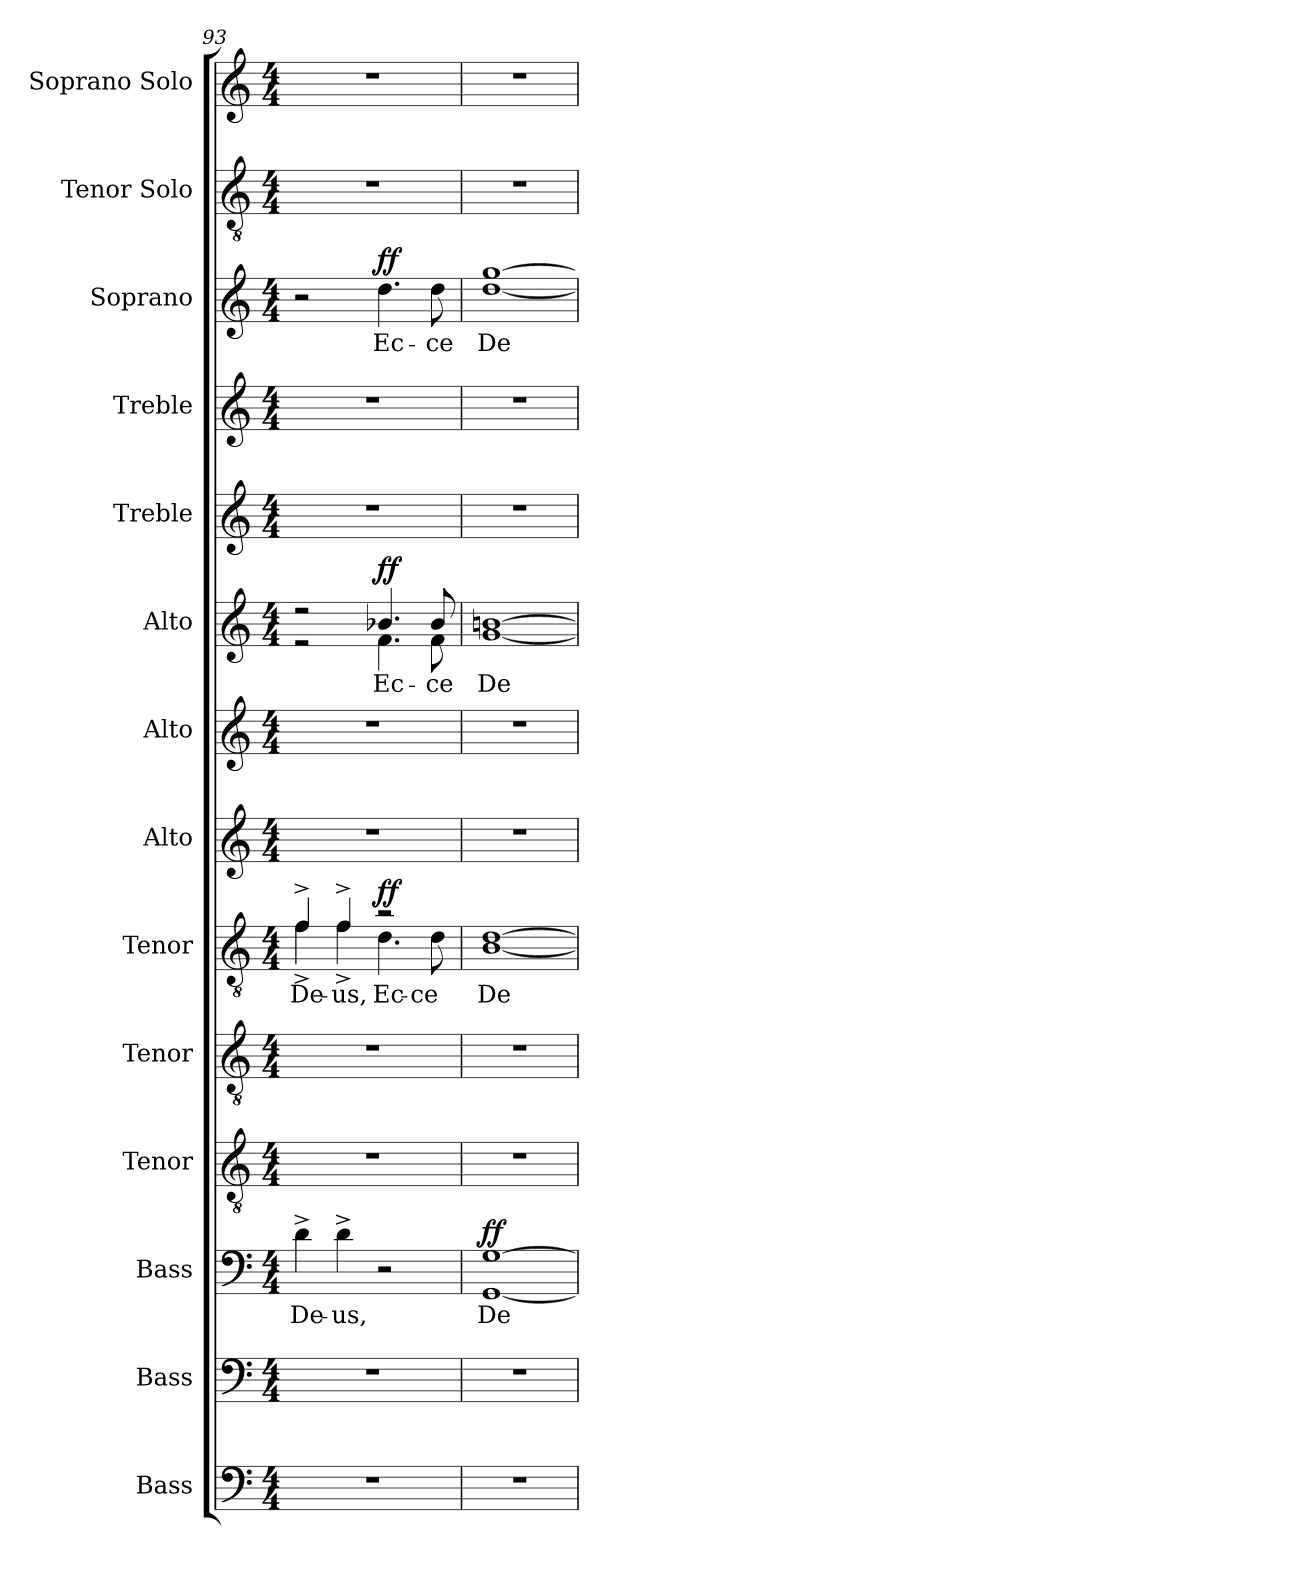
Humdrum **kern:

**kern	**kern	**kern	**text	**dynam	**kern	**kern	**kern	**text	**dynam	**kern	**kern	**kern	**text	**dynam	**kern	**kern	**kern	**text	**dynam	**kern	**kern
*part14	*part13	*part12	*part12	*part12	*part11	*part10	*part9	*part9	*part9	*part8	*part7	*part6	*part6	*part6	*part5	*part4	*part3	*part3	*part3	*part2	*part1
*staff14	*staff13	*staff12	*staff12	*staff12	*staff11	*staff10	*staff9	*staff9	*staff9	*staff8	*staff7	*staff6	*staff6	*staff6	*staff5	*staff4	*staff3	*staff3	*staff3	*staff2	*staff1
*I"Bass	*I"Bass	*I"Bass	*	*	*I"Tenor	*I"Tenor	*I"Tenor	*	*	*I"Alto	*I"Alto	*I"Alto	*	*	*I"Treble	*I"Treble	*I"Soprano	*	*	*I"Tenor Solo	*I"Soprano Solo
*I'B. 2.	*I'B. 1.	*I'B.	*	*	*I'T. 2.	*I'T. 1.	*I'T.	*	*	*I'A. 2.	*I'A. 1.	*I'A.	*	*	*	*	*I'S.	*	*	*I'T.  Solo	*I'S.  Solo
*clefF4	*clefF4	*clefF4	*	*	*clefGv2	*clefGv2	*clefGv2	*	*	*clefG2	*clefG2	*clefG2	*	*	*clefG2	*clefG2	*clefG2	*	*	*clefGv2	*clefG2
*	*	*	*	*	*ITrd7c12	*ITrd7c12	*ITrd7c12	*	*	*	*	*	*	*	*	*	*	*	*	*ITrd7c12	*
*k[]	*k[]	*k[]	*	*	*k[]	*k[]	*k[]	*	*	*k[]	*k[]	*k[]	*	*	*k[]	*k[]	*k[]	*	*	*k[]	*k[]
*C:	*C:	*C:	*	*	*C:	*C:	*C:	*	*	*C:	*C:	*C:	*	*	*C:	*C:	*C:	*	*	*C:	*C:
*M4/4	*M4/4	*M4/4	*	*	*M4/4	*M4/4	*M4/4	*	*	*M4/4	*M4/4	*M4/4	*	*	*M4/4	*M4/4	*M4/4	*	*	*M4/4	*M4/4
=93	=93	=93	=93	=93	=93	=93	=93	=93	=93	=93	=93	=93	=93	=93	=93	=93	=93	=93	=93	=93	=93
!	!	!	!LO:LY:b:color=#000000	!	!	!	!	!	!	!	!	!	!	!	!	!	!	!	!	!	!
*	*	*	*	*	*	*	*^	*	*	*	*	*	*	*	*	*	*	*	*	*	*
!	!	!	!	!	!	!	!	!	!LO:LY:b:color=#000000	!	!	!	!	!	!	!	!	!	!	!	!	!
*	*	*	*	*	*	*	*	*	*	*	*	*	*^	*	*	*	*	*	*	*	*	*
1r	1r	4d^i\	De-	.	1r	1r	4F^i/	4F^i\	De-	.	1r	1r	2r	2r	.	.	1r	1r	2r	.	.	1r	1r
!	!	!	!LO:LY:b:color=#000000	!	!	!	!	!	!	!	!	!	!	!	!	!	!	!	!	!	!	!	!
!	!	!	!	!	!	!	!	!	!LO:LY:b:color=#000000	!	!	!	!	!	!	!	!	!	!	!	!	!	!
.	.	4d^i\	-us,	.	.	.	4F^i/	4F^i\	-us,	.	.	.	.	.	.	.	.	.	.	.	.	.	.
!	!	!	!	!	!	!	!	!	!LO:LY:b:color=#000000	!	!	!	!	!	!	!	!	!	!	!	!	!	!
!	!	!	!	!	!	!	!	!	!	!	!	!	!	!	!LO:LY:b:color=#000000	!	!	!	!	!	!	!	!
!	!	!	!	!	!	!	!	!	!	!	!	!	!	!	!	!	!	!	!	!LO:LY:b:color=#000000	!	!	!
.	.	2r	.	.	.	.	2r	4.Di\	Ec-	ff	.	.	4.b-Xi/	4.fi\	Ec-	ff	.	.	4.ddi\	Ec-	ff	.	.
!	!	!	!	!	!	!	!	!	!LO:LY:b:color=#000000	!	!	!	!	!	!	!	!	!	!	!	!	!	!
!	!	!	!	!	!	!	!	!	!	!	!	!	!	!	!LO:LY:b:color=#000000	!	!	!	!	!	!	!	!
!	!	!	!	!	!	!	!	!	!	!	!	!	!	!	!	!	!	!	!	!LO:LY:b:color=#000000	!	!	!
.	.	.	.	.	.	.	.	8Di\	-ce	.	.	.	8b-i/	8fi\	-ce	.	.	.	8ddi\	-ce	.	.	.
=94	=94	=94	=94	=94	=94	=94	=94	=94	=94	=94	=94	=94	=94	=94	=94	=94	=94	=94	=94	=94	=94	=94	=94
!	!	!	!LO:LY:b:color=#000000	!	!	!	!	!	!	!	!	!	!	!	!	!	!	!	!	!	!	!	!
*	*	*^	*	*	*	*	*	*	*	*	*	*	*	*	*	*	*	*	*	*	*	*	*
!	!	!	!	!	!	!	!	!	!	!LO:LY:b:color=#000000	!	!	!	!	!	!	!	!	!	!	!	!	!	!
!	!	!	!	!	!	!	!	!	!	!	!	!	!	!	!	!LO:LY:b:color=#000000	!	!	!	!	!	!	!	!
!	!	!	!	!	!	!	!	!	!	!	!	!	!	!	!	!	!	!	!	!	!LO:LY:b:color=#000000	!	!	!
*	*	*	*	*	*	*	*	*	*	*	*	*	*	*	*	*	*	*	*	*^	*	*	*	*
1r	1r	[1Gi	[1GGi	De-	ff	1r	1r	[1Di	[1BBi	De-	.	1r	1r	[1bni	[1gi	De-	.	1r	1r	[1ggi	[1ddi	De-	.	1r	1r
*	*	*v	*v	*	*	*	*	*v	*v	*	*	*	*	*v	*v	*	*	*	*	*v	*v	*	*	*	*
=	=	=	=	=	=	=	=	=	=	=	=	=	=	=	=	=	=	=	=	=	=
*-	*-	*-	*-	*-	*-	*-	*-	*-	*-	*-	*-	*-	*-	*-	*-	*-	*-	*-	*-	*-	*-
